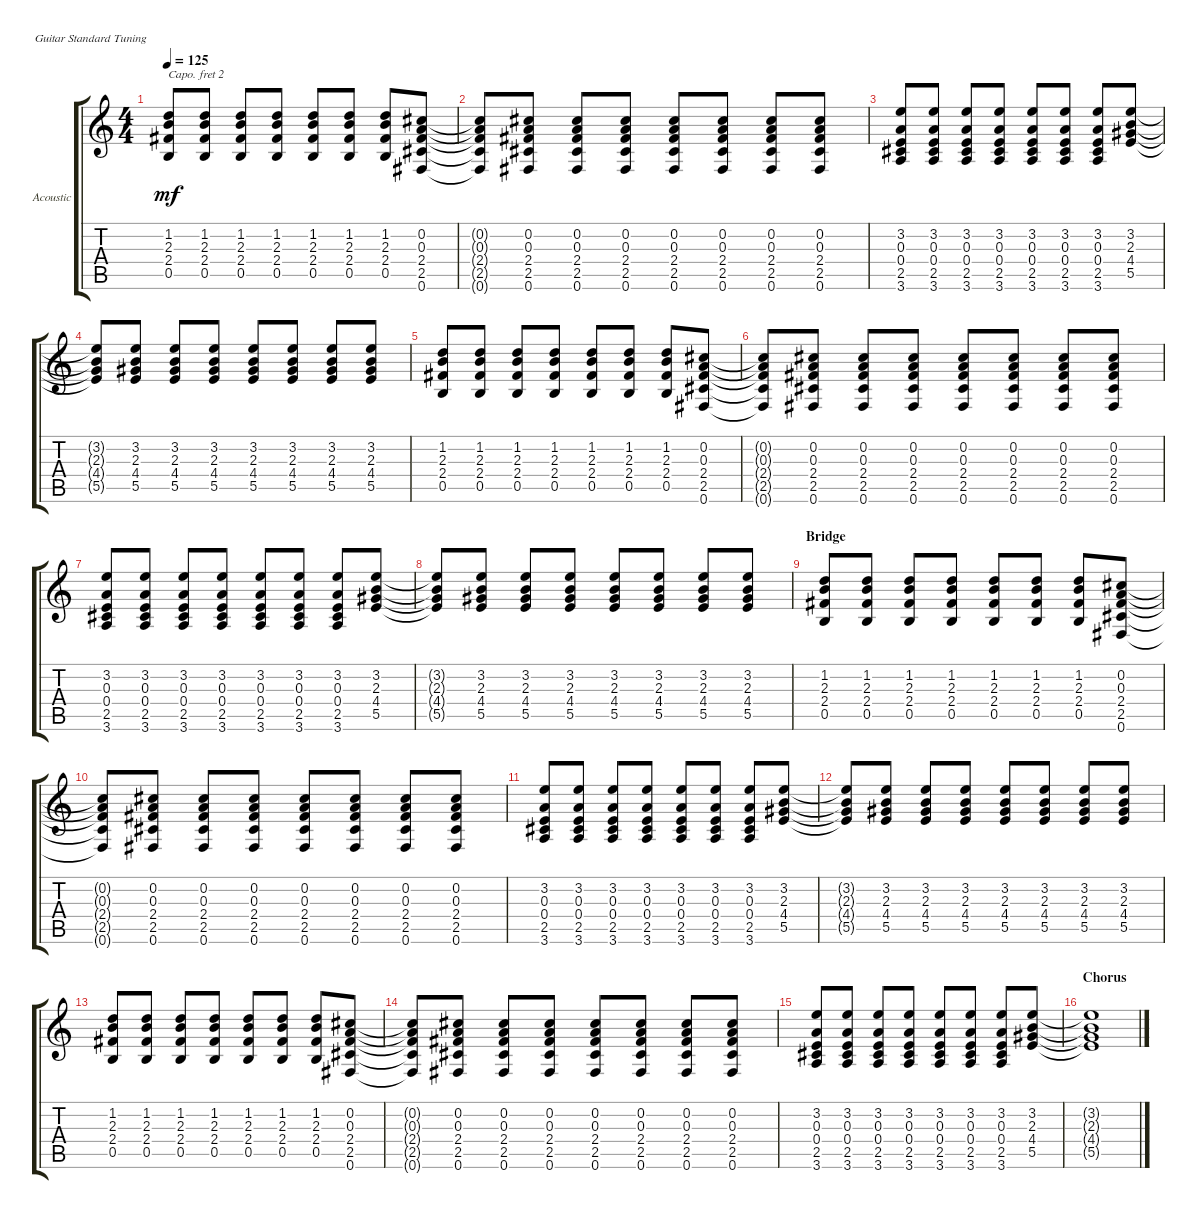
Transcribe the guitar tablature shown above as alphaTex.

\defaultSystemsLayout 4
\bracketExtendMode groupsimilarinstruments
\firstSystemTrackNameOrientation horizontal
\otherSystemsTrackNameOrientation horizontal
\track ("Acoustic Guitar 1 " "Acoustic") {instrument acousticguitarsteel}
\staff {score tabs}
\capo 2
\tuning (E4 B3 G3 D3 A2 E2)
\ts (4 4)
\tempo 125
\clef g2
\ks c
(1.2 2.3 2.4 0.5).8{dy mf} (1.2 2.3 2.4 0.5).8 (1.2 2.3 2.4 0.5).8 (1.2 2.3 2.4 0.5).8 (1.2 2.3 2.4 0.5).8 (1.2 2.3 2.4 0.5).8 (1.2 2.3 2.4 0.5).8 (0.2 0.3 2.4 2.5 0.6).8 |
(0.2{t} 0.3{t} 2.4{t} 2.5{t} 0.6{t}).8 (0.2 0.3 2.4 2.5 0.6).8 (0.2 0.3 2.4 2.5 0.6).8 (0.2 0.3 2.4 2.5 0.6).8 (0.2 0.3 2.4 2.5 0.6).8 (0.2 0.3 2.4 2.5 0.6).8 (0.2 0.3 2.4 2.5 0.6).8 (0.2 0.3 2.4 2.5 0.6).8 |
(3.2 0.3 0.4 2.5 3.6).8 (3.2 0.3 0.4 2.5 3.6).8 (3.2 0.3 0.4 2.5 3.6).8 (3.2 0.3 0.4 2.5 3.6).8 (3.2 0.3 0.4 2.5 3.6).8 (3.2 0.3 0.4 2.5 3.6).8 (3.2 0.3 0.4 2.5 3.6).8 (5.5 4.4 2.3 3.2).8 |
(5.5{t} 4.4{t} 2.3{t} 3.2{t}).8 (5.5 4.4 2.3 3.2).8 (5.5 4.4 2.3 3.2).8 (5.5 4.4 2.3 3.2).8 (5.5 4.4 2.3 3.2).8 (5.5 4.4 2.3 3.2).8 (5.5 4.4 2.3 3.2).8 (5.5 4.4 2.3 3.2).8 |
(1.2 2.3 2.4 0.5).8 (1.2 2.3 2.4 0.5).8 (1.2 2.3 2.4 0.5).8 (1.2 2.3 2.4 0.5).8 (1.2 2.3 2.4 0.5).8 (1.2 2.3 2.4 0.5).8 (1.2 2.3 2.4 0.5).8 (0.2 0.3 2.4 2.5 0.6).8 |
(0.2{t} 0.3{t} 2.4{t} 2.5{t} 0.6{t}).8 (0.2 0.3 2.4 2.5 0.6).8 (0.2 0.3 2.4 2.5 0.6).8 (0.2 0.3 2.4 2.5 0.6).8 (0.2 0.3 2.4 2.5 0.6).8 (0.2 0.3 2.4 2.5 0.6).8 (0.2 0.3 2.4 2.5 0.6).8 (0.2 0.3 2.4 2.5 0.6).8 |
(3.2 0.3 0.4 2.5 3.6).8 (3.2 0.3 0.4 2.5 3.6).8 (3.2 0.3 0.4 2.5 3.6).8 (3.2 0.3 0.4 2.5 3.6).8 (3.2 0.3 0.4 2.5 3.6).8 (3.2 0.3 0.4 2.5 3.6).8 (3.2 0.3 0.4 2.5 3.6).8 (5.5 4.4 2.3 3.2).8 |
(5.5{t} 4.4{t} 2.3{t} 3.2{t}).8 (5.5 4.4 2.3 3.2).8 (5.5 4.4 2.3 3.2).8 (5.5 4.4 2.3 3.2).8 (5.5 4.4 2.3 3.2).8 (5.5 4.4 2.3 3.2).8 (5.5 4.4 2.3 3.2).8 (5.5 4.4 2.3 3.2).8 |
\section ("" "Bridge")
(1.2 2.3 2.4 0.5).8 (1.2 2.3 2.4 0.5).8 (1.2 2.3 2.4 0.5).8 (1.2 2.3 2.4 0.5).8 (1.2 2.3 2.4 0.5).8 (1.2 2.3 2.4 0.5).8 (1.2 2.3 2.4 0.5).8 (0.2 0.3 2.4 2.5 0.6).8 |
(0.2{t} 0.3{t} 2.4{t} 2.5{t} 0.6{t}).8 (0.2 0.3 2.4 2.5 0.6).8 (0.2 0.3 2.4 2.5 0.6).8 (0.2 0.3 2.4 2.5 0.6).8 (0.2 0.3 2.4 2.5 0.6).8 (0.2 0.3 2.4 2.5 0.6).8 (0.2 0.3 2.4 2.5 0.6).8 (0.2 0.3 2.4 2.5 0.6).8 |
(3.2 0.3 0.4 2.5 3.6).8 (3.2 0.3 0.4 2.5 3.6).8 (3.2 0.3 0.4 2.5 3.6).8 (3.2 0.3 0.4 2.5 3.6).8 (3.2 0.3 0.4 2.5 3.6).8 (3.2 0.3 0.4 2.5 3.6).8 (3.2 0.3 0.4 2.5 3.6).8 (5.5 4.4 2.3 3.2).8 |
(5.5{t} 4.4{t} 2.3{t} 3.2{t}).8 (5.5 4.4 2.3 3.2).8 (5.5 4.4 2.3 3.2).8 (5.5 4.4 2.3 3.2).8 (5.5 4.4 2.3 3.2).8 (5.5 4.4 2.3 3.2).8 (5.5 4.4 2.3 3.2).8 (5.5 4.4 2.3 3.2).8 |
(1.2 2.3 2.4 0.5).8 (1.2 2.3 2.4 0.5).8 (1.2 2.3 2.4 0.5).8 (1.2 2.3 2.4 0.5).8 (1.2 2.3 2.4 0.5).8 (1.2 2.3 2.4 0.5).8 (1.2 2.3 2.4 0.5).8 (0.2 0.3 2.4 2.5 0.6).8 |
(0.2{t} 0.3{t} 2.4{t} 2.5{t} 0.6{t}).8 (0.2 0.3 2.4 2.5 0.6).8 (0.2 0.3 2.4 2.5 0.6).8 (0.2 0.3 2.4 2.5 0.6).8 (0.2 0.3 2.4 2.5 0.6).8 (0.2 0.3 2.4 2.5 0.6).8 (0.2 0.3 2.4 2.5 0.6).8 (0.2 0.3 2.4 2.5 0.6).8 |
(3.2 0.3 0.4 2.5 3.6).8 (3.2 0.3 0.4 2.5 3.6).8 (3.2 0.3 0.4 2.5 3.6).8 (3.2 0.3 0.4 2.5 3.6).8 (3.2 0.3 0.4 2.5 3.6).8 (3.2 0.3 0.4 2.5 3.6).8 (3.2 0.3 0.4 2.5 3.6).8 (5.5 4.4 2.3 3.2).8 |
\section ("" "Chorus")
(5.5{t} 4.4{t} 2.3{t} 3.2{t}).1
